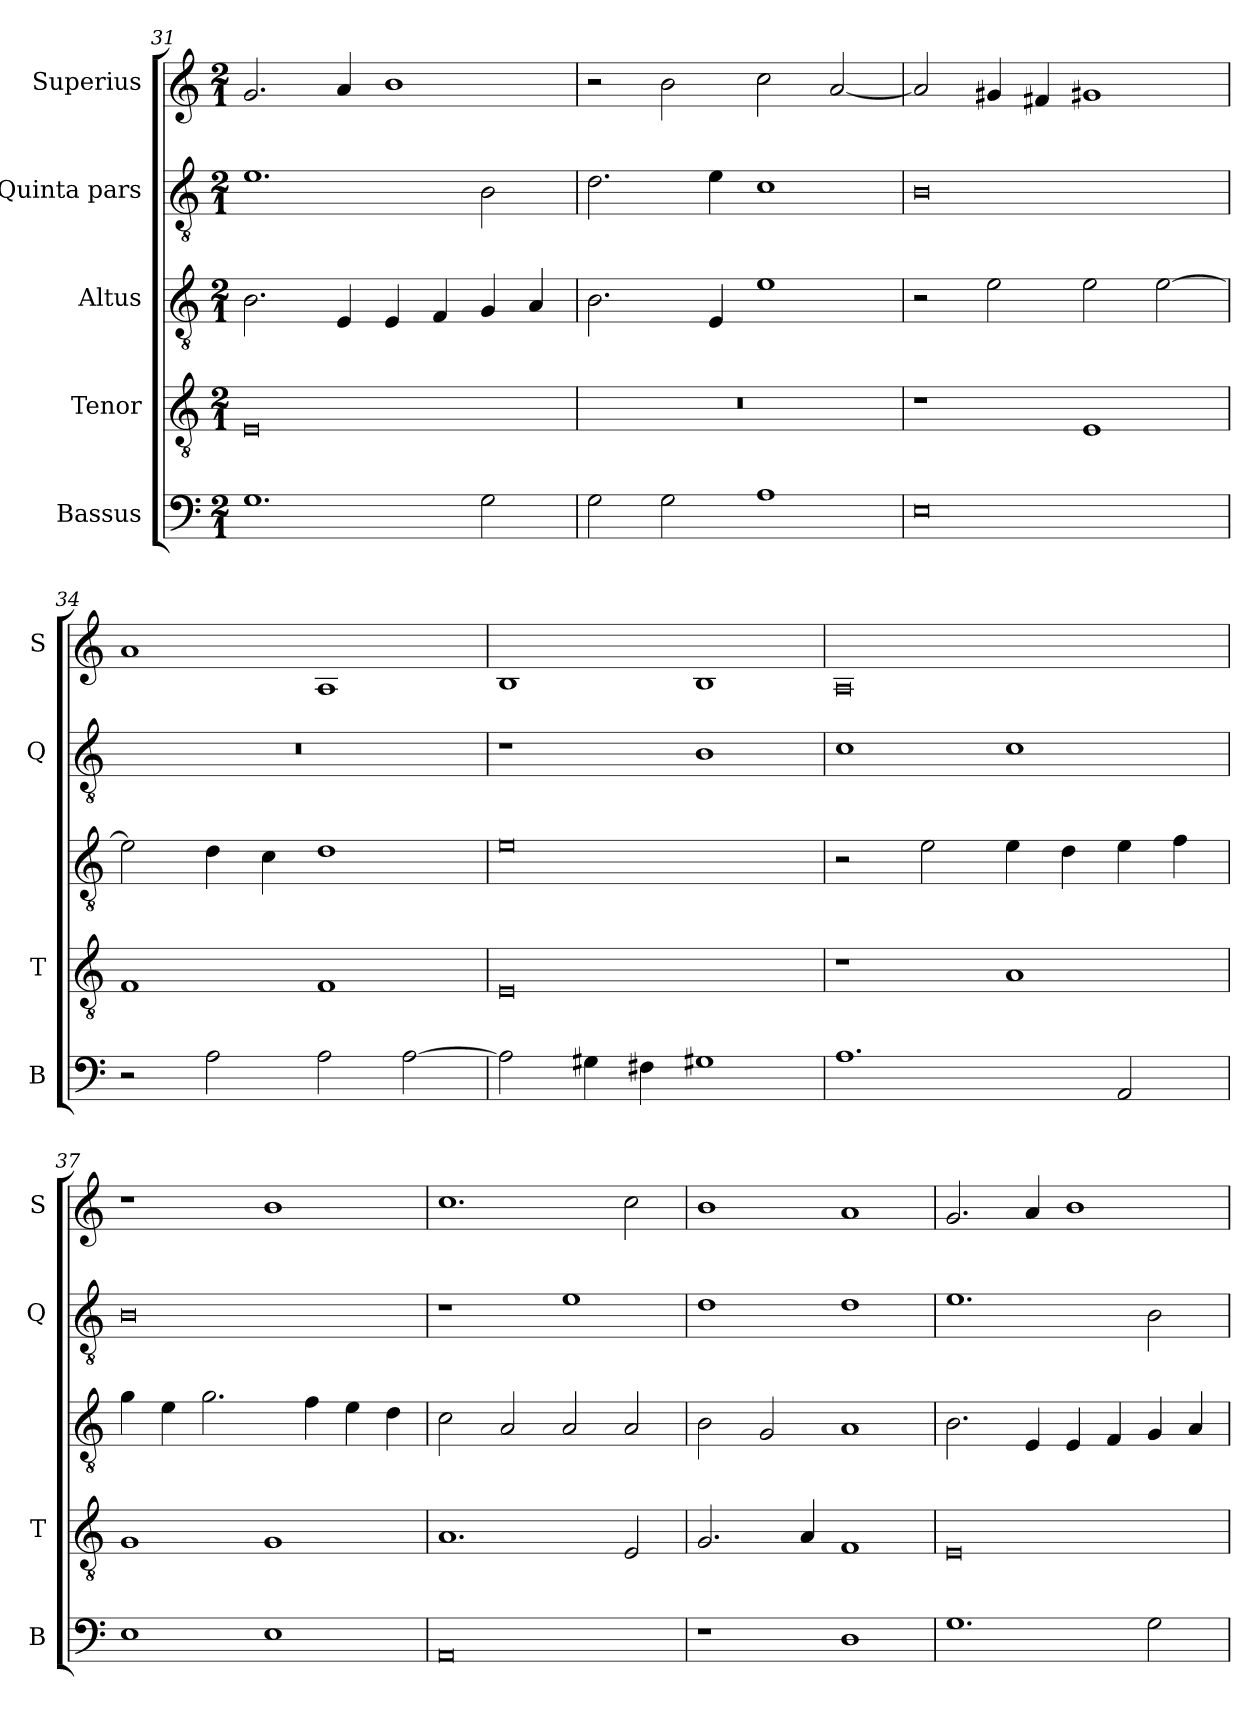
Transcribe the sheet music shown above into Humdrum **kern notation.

**kern	**kern	**kern	**kern	**kern
*part5	*part4	*part3	*part2	*part1
*staff5	*staff4	*staff3	*staff2	*staff1
*I"Bassus	*I"Tenor	*I"Altus	*I"Quinta pars	*I"Superius
*I'B	*I'T	*	*I'Q	*I'S
*clefF4	*clefGv2	*clefGv2	*clefGv2	*clefG2
*k[]	*k[]	*k[]	*k[]	*k[]
*M2/1	*M2/1	*M2/1	*M2/1	*M2/1
=31	=31	=31	=31	=31
1.G	0E	2.B\	1.e	2.g/
.	.	4E/	.	4a/
.	.	4E/	.	1b
.	.	4F/	.	.
2G\	.	4G/	2B\	.
.	.	4A/	.	.
=32	=32	=32	=32	=32
2G\	0r	2.B\	2.d\	2r
2G\	.	.	.	2b\
.	.	4E/	4e\	.
1A	.	1e	1c	2cc\
.	.	.	.	[2a/
=33	=33	=33	=33	=33
0E	1r	2r	0B	2a/]
.	.	2e\	.	4g#X/
.	.	.	.	4f#X/
.	1E	2e\	.	1g#X
.	.	[2e\	.	.
=34	=34	=34	=34	=34
2r	1F	2e\]	0r	1a
2A\	.	4d\	.	.
.	.	4c\	.	.
2A\	1F	1d	.	1A
[2A\	.	.	.	.
=35	=35	=35	=35	=35
2A\]	0E	0e	1r	1B
4G#X\	.	.	.	.
4F#X\	.	.	.	.
1G#X	.	.	1B	1B
=36	=36	=36	=36	=36
1.A	1r	2r	1c	0A
.	.	2e\	.	.
.	1A	4e\	1c	.
.	.	4d\	.	.
2AA/	.	4e\	.	.
.	.	4f\	.	.
=37	=37	=37	=37	=37
1E	1G	4g\	0B	1r
.	.	4e\	.	.
.	.	2.g\	.	.
1E	1G	.	.	1b
.	.	4f\	.	.
.	.	4e\	.	.
.	.	4d\	.	.
=38	=38	=38	=38	=38
0AA	1.A	2c\	1r	1.cc
.	.	2A/	.	.
.	.	2A/	1e	.
.	2E	2A/	.	2cc\
=39	=39	=39	=39	=39
1r	2.G	2B\	1d	1b
.	.	2G/	.	.
.	4A	.	.	.
1D	1F	1A	1d	1a
=40	=40	=40	=40	=40
1.G	0E	2.B\	1.e	2.g/
.	.	4E/	.	4a/
.	.	4E/	.	1b
.	.	4F/	.	.
2G\	.	4G/	2B\	.
.	.	4A/	.	.
=	=	=	=	=
*-	*-	*-	*-	*-
